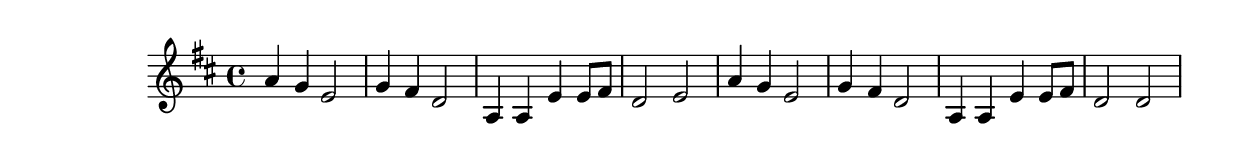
\version "2.19.49"
%{\header {
  title = "finale, London symphony"
  composer = "Haydn"
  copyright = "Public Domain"
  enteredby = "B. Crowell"
}%}
\score{{\key d \major
    \time 4/4
    %{\tempo 4=165
    %}\relative a' {
a4 g e2 | g4 fis d2 | a4 a e' e8 fis | d2 e |
a4 g e2 | g4 fis d2 | a4 a e' e8 fis | d2 d |
}
}}